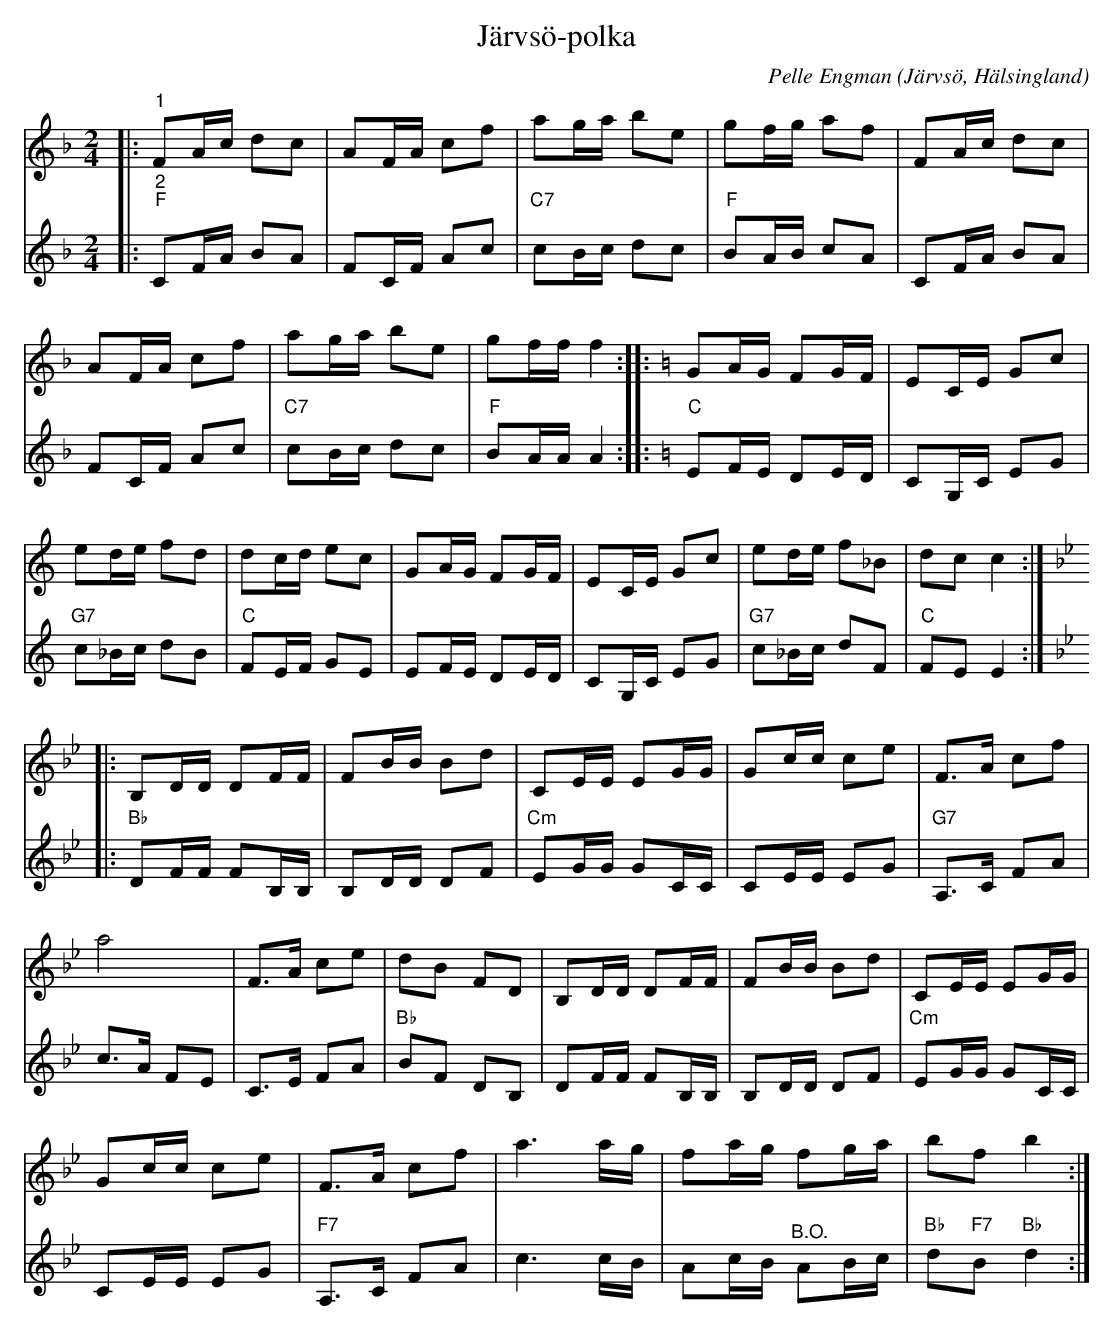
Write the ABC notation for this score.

X:1
T:Järvsö-polka
O:Järvsö, Hälsingland
C:Pelle Engman
L:1/8
M:2/4
K:F
V:1
|:"^1" FA/c/ dc | AF/A/ cf | ag/a/ be | gf/g/ af | FA/c/ dc |
AF/A/ cf | ag/a/ be | gf/f/ f2 ::[K:C] GA/G/ FG/F/ | EC/E/ Gc |
 ed/e/ fd | dc/d/ ec | GA/G/ FG/F/ | EC/E/ Gc | ed/e/ f_B | dc c2 ::
[K:Bb] B,D/D/ DF/F/ | FB/B/ Bd | CE/E/ EG/G/ | Gc/c/ ce | F>A cf |
a4 | F>A ce | dB FD | B,D/D/ DF/F/ | FB/B/ Bd | CE/E/ EG/G/ |
Gc/c/ ce | F>A cf | a3 a/g/ | fa/g/ fg/a/ | bf b2 :|
V:2
|:"^2" "F" CF/A/ BA | FC/F/ Ac | "C7"  cB/c/ dc | "F"BA/B/ cA | CF/A/ BA |
FC/F/ Ac |"C7" cB/c/ dc | "F" BA/A/ A2 ::[K:C] "C" EF/E/ DE/D/ | CG,/C/ EG |
"G7" c_B/c/ dB | "C" FE/F/ GE | EF/E/ DE/D/ | CG,/C/ EG | "G7" c_B/c/ dF |"C" FE E2 ::
[K:Bb]"Bb" DF/F/ FB,/B,/ | B,D/D/ DF |"Cm" EG/G/ GC/C/ | CE/E/ EG | "G7" A,>C FA |
c>A FE | C>E FA | "Bb" BF DB, | DF/F/ FB,/B,/ | B,D/D/ DF |"Cm" EG/G/ GC/C/ |
CE/E/ EG | "F7" A,>C FA | c3 c/B/ | Ac/B/ "^B.O."AB/c/ |"Bb" d"F7"B "Bb" d2 :|
